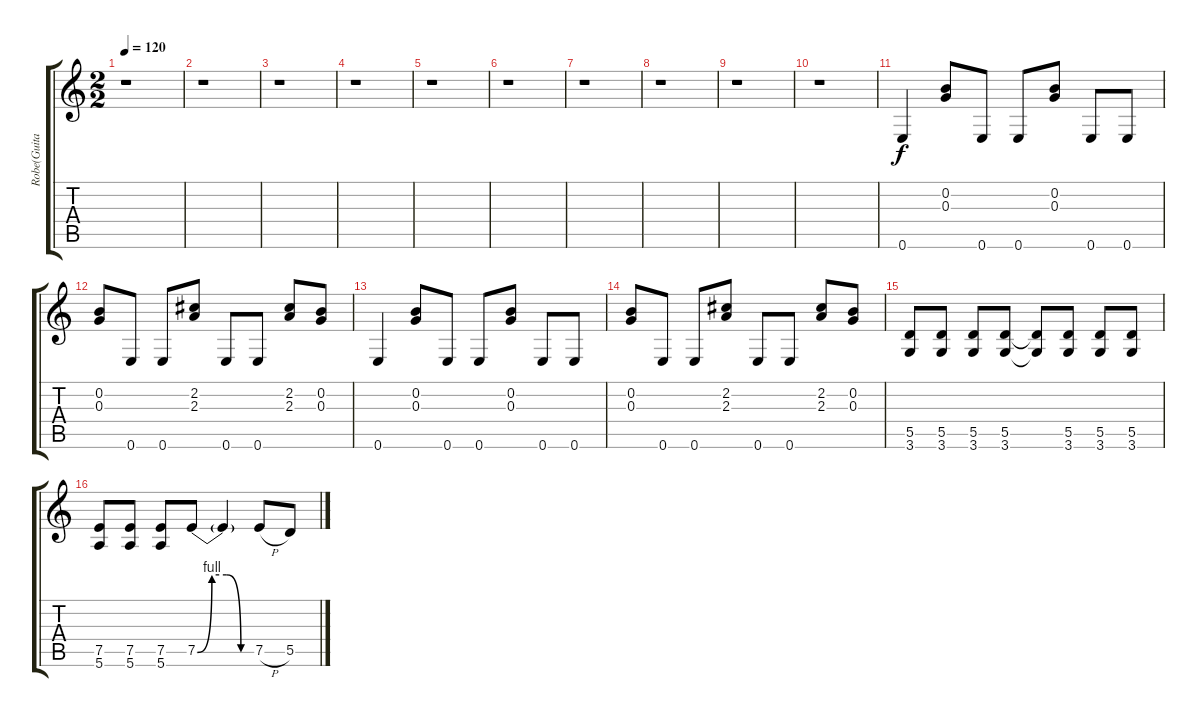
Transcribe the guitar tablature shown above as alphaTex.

\track ("Robe(Guitarra distorsionada)" "Robe(Guita") {instrument distortionguitar}
\staff {score tabs}
\tuning (E4 B3 G3 D3 A2 E2) {hide}
\ts (2 2)
\tempo 120
\clef g2
\ks c
r.1{dy f} |
r.1 |
r.1 |
r.1 |
r.1 |
r.1 |
r.1 |
r.1 |
r.1 |
r.1 |
0.6.4 (0.2 0.3).8 0.6.8 0.6.8 (0.2 0.3).8 0.6.8 0.6.8 |
(0.2 0.3).8 0.6.8 0.6.8 (2.2 2.3).8 0.6.8 0.6.8 (2.2 2.3).8 (0.2 0.3).8 |
0.6.4 (0.2 0.3).8 0.6.8 0.6.8 (0.2 0.3).8 0.6.8 0.6.8 |
(0.2 0.3).8 0.6.8 0.6.8 (2.2 2.3).8 0.6.8 0.6.8 (2.2 2.3).8 (0.2 0.3).8 |
(5.5 3.6).8 (5.5 3.6).8 (5.5 3.6).8 (5.5 3.6).8 (5.5{t} 3.6{t}).8 (5.5 3.6).8 (5.5 3.6).8 (5.5 3.6).8 |
(7.5 5.6).8 (7.5 5.6).8 (7.5 5.6).8 7.5{be (custom 0 0 15 4 30 4 45 0 60 0)}.8 7.5{t}.4 7.5{h}.8 5.5.8
